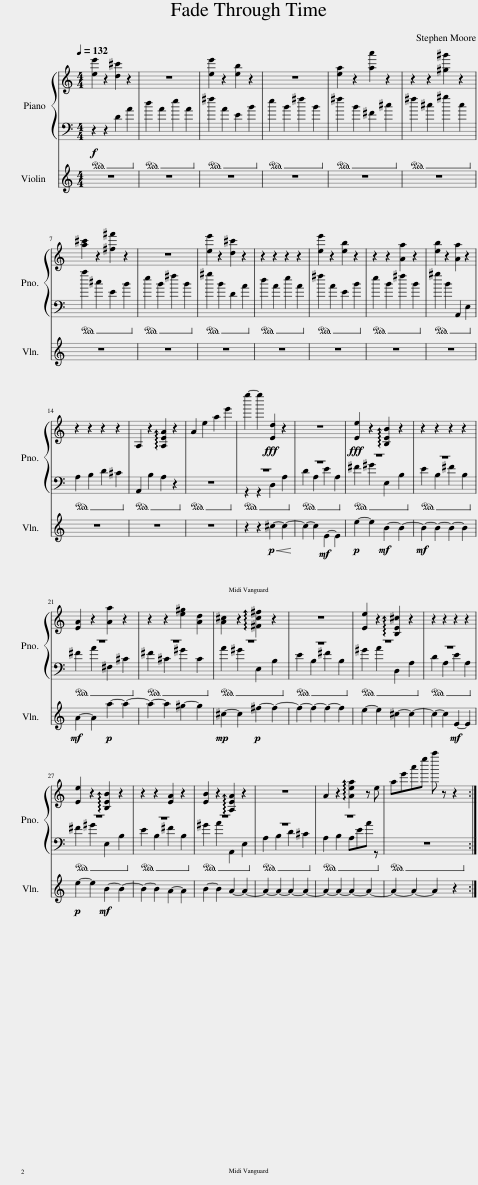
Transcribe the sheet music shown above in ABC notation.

X:1
%%score { 1 | ( 2 3 ) } 4
L:1/8
Q:1/4=132
M:4/4
I:linebreak $
K:C
V:1 treble
V:2 bass
V:3 bass
V:4 treble
V:1
 [ee']2 z2 [d^c']2 z2 | z8 | [ee']2 z2 [eb]2 z2 | z8 | [ea]2 z2 [aa']2 z2 | %5
 z2 z2 [^g^g']2 z2 |$ [a^c']2 z2 [^f^f']2 z2 | z8 | [ee']2 z2 [d^c']2 z2 | z2 z2 z2 z2 | %10
 [ee']2 z2 [eb]2 z2 | z2 z2 [Aa]2 z2 | [eb]2 z2 [Aa]2 z2 |$ z2 z2 z2 z2 | A,2 z2 !arpeggio![A,EA]2 z2 | %15
 A2 e2 a2 e'2 | e''2- e''2!fff! [Ed]2 z2 | z8 |!fff! [Ee]2 z2 !arpeggio![B,EB]2 z2 | z2 z2 z2 z2 |$ %20
 [EA]2 z2 [Aa]2 z2 | z2 z2 [e^g]2 [Ad]2 | [A^c]2 z2 !arpeggio![^Fc^f]2 z2 | z8 | [Ee]2 z2 !arpeggio![B,E^c]2 z2 | %25
 z2 z2 z2 z2 |$ [Ee]2 z2 !arpeggio![B,EB]2 z2 | z2 z2 [EA]2 z2 | [EB]2 z2 !arpeggio![A,EA]2 z2 | z8 | %30
 A2 z2 !arpeggio![Aea]2 z e | ae'a'e'' a'' z z2 :| %32
V:2
!f!!ped! z2 z2 D2 A2!ped-up! |!ped! d2 A2 e2 A2!ped-up! |!ped! ^f2 A2 E2 B2!ped-up! |!ped! e2 B2 ^f2 B2!ped-up! |!ped! ^f2 B2 ^F2 ^c2!ped-up! | %5
!ped! ^f2 ^c2 ^g2 c2!ped-up! |$!ped! a2 ^c2 E2 B2!ped-up! |!ped! e2 B2 ^f2 B2!ped-up! |!ped! ^g2 B2 D2 A2!ped-up! |!ped! d2 A2 e2 A2!ped-up! | %10
!ped! ^f2 A2 E2 B2!ped-up! |!ped! e2 B2 ^f2 B2!ped-up! |!ped! ^g2 B2 A,,2 E,2!ped-up! |$!ped! A,2 B,2 D2 ^C2!ped-up! |!ped! A,,2 B,2 A,2 z2!ped-up! | %15
!ped! z8!ped-up! |!ped! z8!ped-up! |!ped! z8!ped-up! |!ped! z8!ped-up! |!ped! z8!ped-up! |$ %20
!ped! z8!ped-up! |!ped! z8!ped-up! |!ped! z8!ped-up! |!ped! z8!ped-up! |!ped! z8!ped-up! | %25
!ped! z8!ped-up! |$!ped! z8!ped-up! |!ped! z8!ped-up! |!ped! z8!ped-up! |!ped! z8!ped-up! | %30
!ped! z8!ped-up! |!ped! z8!ped-up! :| %32
V:3
 x8 | x8 | x8 | x8 | x8 | %5
 x8 |$ x8 | x8 | x8 | x8 | %10
 x8 | x8 | x8 |$ x8 | x8 | %15
 x8 | z2 z2 D,2 A,2 | D2 A,2 E2 A,2 | ^F2 ^G2 E,2 B,2 | E2 B,2 ^F2 B,2 |$ %20
 ^F2 A2 ^F,2 ^C2 | ^F2 ^C2 ^G2 C2 | A2 ^G2 E,2 B,2 | E2 B,2 ^F2 B,2 | ^G2 A2 D,2 A,2 | %25
 D2 A,2 E2 A,2 |$ ^F2 ^G2 E,2 B,2 | E2 B,2 ^F2 B,2 | ^G2 A2 A,,2 E,2 | A,2 B,2 D2 ^C2 | %30
 A,2 B,2 A,EA z | x8 :| %32
V:4
 z8 | z8 | z8 | z8 | z8 | %5
 z8 |$ z8 | z8 | z8 | z8 | %10
 z8 | z8 | z8 |$ z8 | z8 | %15
 z8 | z2 z2!p!!<(! ^c2- c2-!<)! | c2- c2!mf! E2- E2 |!p! e2- e2!mf! B2- B2- |!mf! B2- B2- B2- B2 |$ %20
!mf! A2- A2!p! a2- a2- | a2- a2 ^g2- g2 |!mp! ^c2- c2!p! ^f2- f2- | f2- f2- f2- f2 | e2- e2 ^c2- c2- | %25
 c2- c2!mf! E2- E2 |$!p! e2- e2!mf! B2- B2- | B2- B2 A2- A2 | B2- B2 A2- A2- | A2- A2- A2- A2- | %30
 A2- A2- A2- A2- | A2- A2- A2 z2 :| %32
